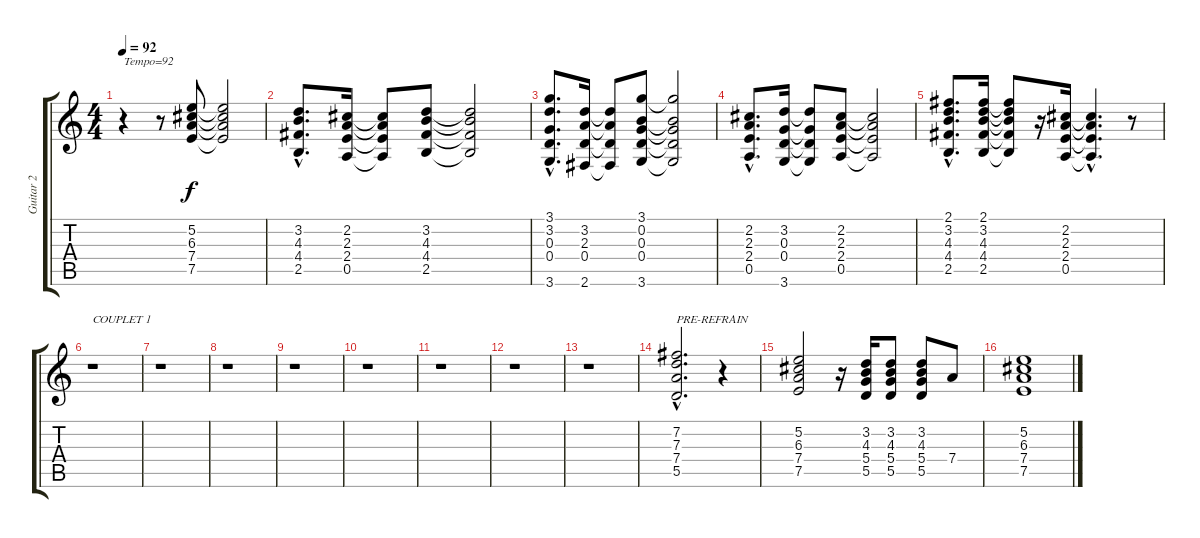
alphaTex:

\track ("Guitar 2" "Guitar 2") {instrument overdrivenguitar}
\staff {score tabs}
\tuning (E4 B3 G3 D3 A2 E2) {hide}
\ts (4 4)
\tempo 92
\clef g2
\ks c
r.4{txt "Tempo=92" dy f instrument overdrivenguitar} r.8 (5.2 6.3 7.4 7.5).8 (5.2{t} 6.3{t} 7.4{t} 7.5{t}).2 |
(3.2{hac} 4.3{hac} 4.4{hac} 2.5{hac}).8{d} (2.2 2.3 2.4 0.5).16 (2.2{t} 2.3{t} 2.4{t} 0.5{t}).8 (3.2 4.3 4.4 2.5).8 (3.2{t} 4.3{t} 4.4{t} 2.5{t}).2 |
(3.1{hac} 3.2{hac} 0.3{hac} 0.4{hac} 3.6{hac}).8{d} (3.2 2.3 0.4 2.6).16 (3.2{t} 2.3{t} 0.4{t} 2.6{t}).8 (3.1 0.2 0.3 0.4 3.6).8 (3.1{t} 0.2{t} 0.3{t} 0.4{t} 3.6{t}).2 |
(2.2{hac} 2.3{hac} 2.4{hac} 0.5{hac}).8{d} (3.2 0.3 0.4 3.6).16 (3.2{t} 0.3{t} 0.4{t} 3.6{t}).8 (2.2 2.3 2.4 0.5).8 (2.2{t} 2.3{t} 2.4{t} 0.5{t}).2 |
(2.1{hac} 3.2{hac} 4.3{hac} 4.4{hac} 2.5{hac}).8{d} (2.1 3.2 4.3 4.4 2.5).16 (2.1{t} 3.2{t} 4.3{t} 4.4{t} 2.5{t}).8 r.16 (2.2 2.3 2.4 0.5).16 (2.2{hac t} 2.3{hac t} 2.4{hac t} 0.5{hac t}).4{d} r.8 |
r.1{txt "COUPLET 1"} |
r.1 |
r.1 |
r.1 |
r.1 |
r.1 |
r.1 |
r.1 |
(7.2{hac} 7.3{hac} 7.4{hac} 5.5{hac}).2{d txt "PRE-REFRAIN"} r.4 |
(5.2 6.3 7.4 7.5).2 r.16 (3.2 4.3 5.4 5.5).16 (3.2 4.3 5.4 5.5).8 (3.2 4.3 5.4 5.5).8 7.4.8 |
(5.2 6.3 7.4 7.5).1
